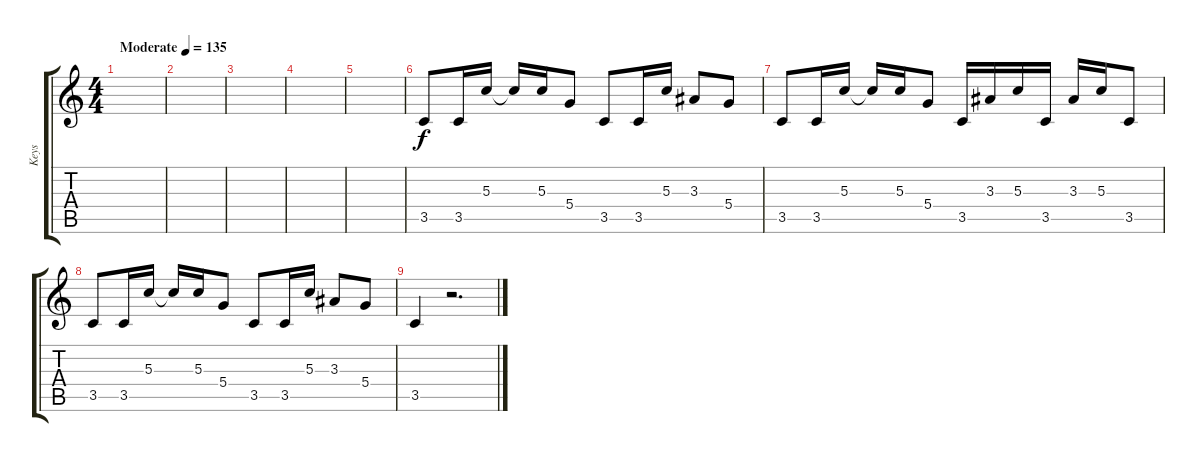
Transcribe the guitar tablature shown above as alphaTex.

\track ("Keys" "Keys") {instrument synthbrass1}
\staff {score tabs}
\tuning (E5 B4 G4 D4 A3 E3) {hide}
\ts (4 4)
\tempo (135 "Moderate")
\clef g2
\ks c
|
|
|
|
|
3.5.8 3.5.16 5.3.16 5.3{t}.16 5.3.16 5.4.8 3.5.8 3.5.16 5.3.16 3.3.8 5.4.8 |
3.5.8 3.5.16 5.3.16 5.3{t}.16 5.3.16 5.4.8 3.5.16 3.3.16 5.3.16 3.5.16 3.3.16 5.3.16 3.5.8 |
3.5.8 3.5.16 5.3.16 5.3{t}.16 5.3.16 5.4.8 3.5.8 3.5.16 5.3.16 3.3.8 5.4.8 |
3.5.4 r.2{d}
